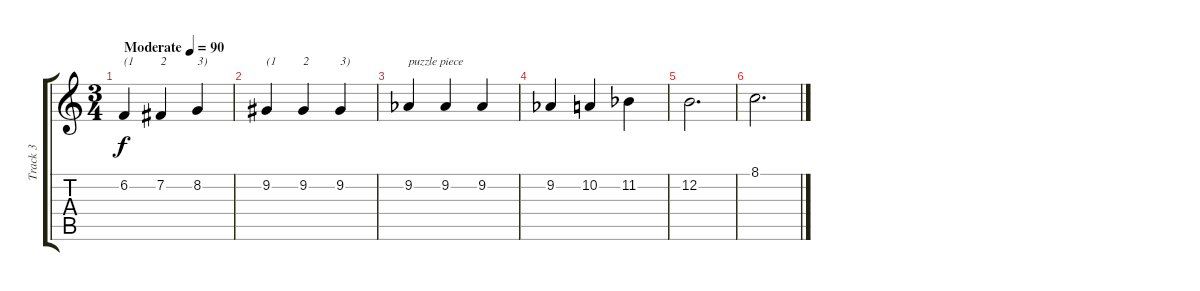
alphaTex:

\track ("Track 3" "Track 3") {instrument acousticgrandpiano}
\staff {score tabs}
\tuning (E4 B3 G3 D3 A2 E2) {hide}
\ts (3 4)
\tempo (90 "Moderate")
\clef g2
\ks c
6.2.4{txt "(1" dy f instrument acousticgrandpiano} 7.2.4{txt "2"} 8.2.4{txt "3)"} |
9.2.4{txt "(1"} 9.2.4{txt "2"} 9.2.4{txt "3)"} |
9.2{acc b}.4{txt "puzzle piece"} 9.2{acc b}.4 9.2{acc b}.4 |
9.2{acc b}.4 10.2.4 11.2{acc b}.4 |
12.2.2{d} |
8.1.2{d}
